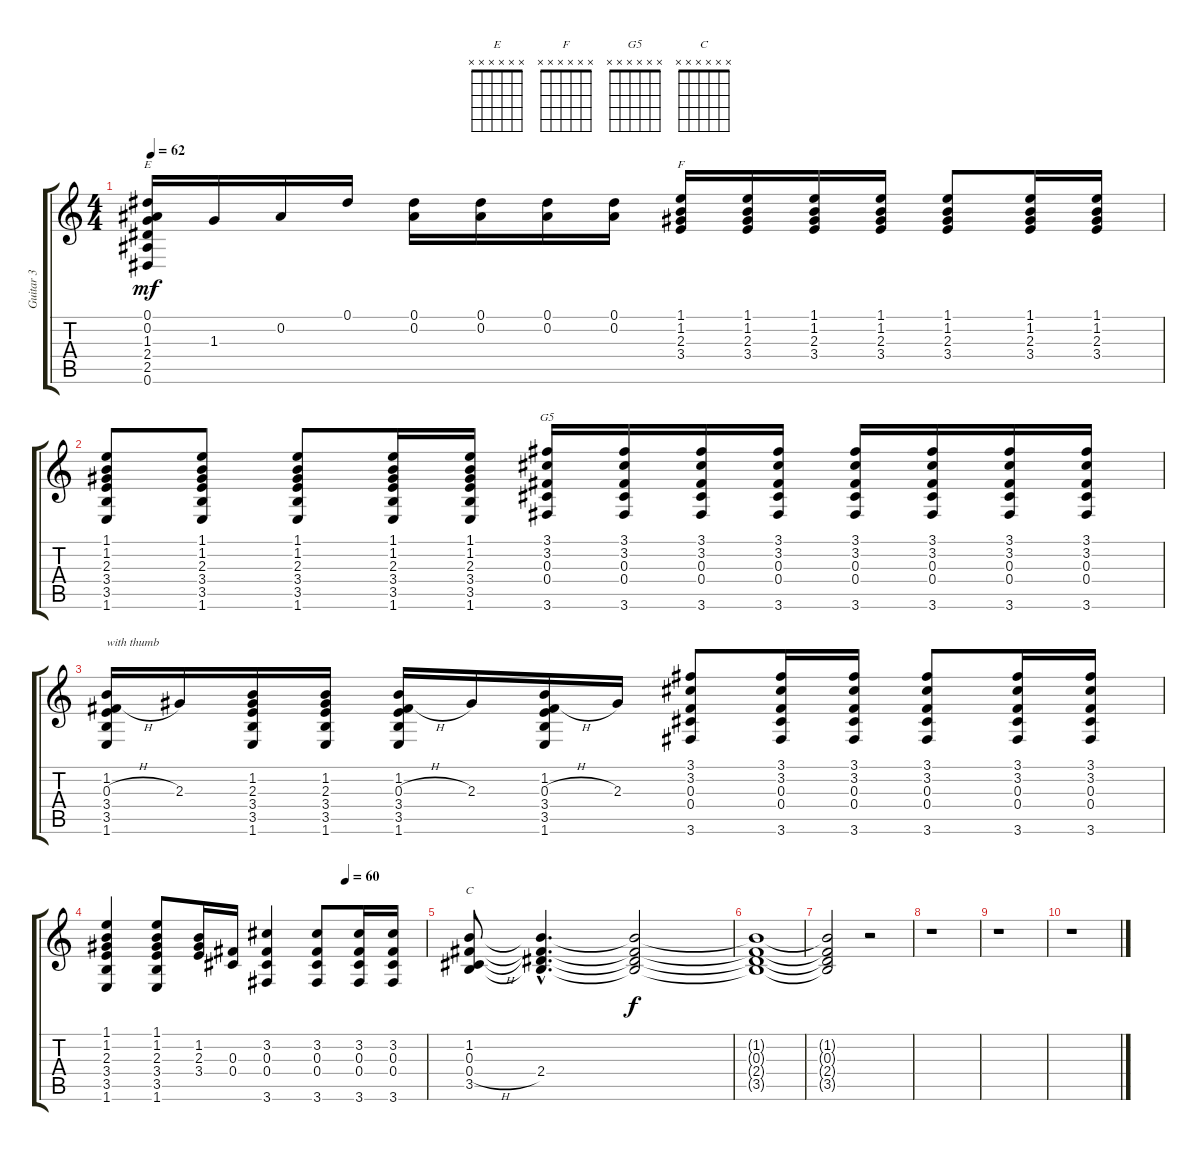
\track ("Guitar 3" "Guitar 3") {instrument electricguitarjazz}
\staff {score tabs}
\tuning (Eb4 Bb3 Gb3 Db3 Ab2 Eb2) {hide}
\chord ("E" x x x x x x) {firstfret 0}
\chord ("F" x x x x x x) {firstfret 0}
\chord ("G5" x x x x x x) {firstfret 0}
\chord ("C" x x x x x x) {firstfret 0}
\ts (4 4)
\tempo 62
\clef g2
\ks c
(0.1 0.2 1.3 2.4 2.5 0.6).16{ch "E" dy mf} 1.3.16 0.2.16 0.1.16 (0.1 0.2).16 (0.1 0.2).16 (0.1 0.2).16 (0.1 0.2).16 (1.1 1.2 2.3 3.4).16{ch "F"} (1.1 1.2 2.3 3.4).16 (1.1 1.2 2.3 3.4).16 (1.1 1.2 2.3 3.4).16 (1.1 1.2 2.3 3.4).8 (1.1 1.2 2.3 3.4).16 (1.1 1.2 2.3 3.4).16 |
(1.1 1.2 2.3 3.4 3.5 1.6).8 (1.1 1.2 2.3 3.4 3.5 1.6).8 (1.1 1.2 2.3 3.4 3.5 1.6).8 (1.1 1.2 2.3 3.4 3.5 1.6).16 (1.1 1.2 2.3 3.4 3.5 1.6).16 (3.1 3.2 0.3 0.4 3.6).16{ch "G5"} (3.1 3.2 0.3 0.4 3.6).16 (3.1 3.2 0.3 0.4 3.6).16 (3.1 3.2 0.3 0.4 3.6).16 (3.1 3.2 0.3 0.4 3.6).16 (3.1 3.2 0.3 0.4 3.6).16 (3.1 3.2 0.3 0.4 3.6).16 (3.1 3.2 0.3 0.4 3.6).16 |
(1.2 0.3{h} 3.4 3.5 1.6).16{txt "with thumb"} 2.3.16 (1.2 2.3 3.4 3.5 1.6).16 (1.2 2.3 3.4 3.5 1.6).16 (1.2 0.3{h} 3.4 3.5 1.6).16 2.3.16 (1.2 0.3{h} 3.4 3.5 1.6).16 2.3.16 (3.1 3.2 0.3 0.4 3.6).8 (3.1 3.2 0.3 0.4 3.6).16 (3.1 3.2 0.3 0.4 3.6).16 (3.1 3.2 0.3 0.4 3.6).8 (3.1 3.2 0.3 0.4 3.6).16 (3.1 3.2 0.3 0.4 3.6).16 |
\tempo (60 0.75)
(1.1 1.2 2.3 3.4 3.5 1.6).4 (1.1 1.2 2.3 3.4 3.5 1.6).8 (1.2 2.3 3.4).16 (0.3 0.4).16 (3.2 0.3 0.4 3.6).4 (3.2 0.3 0.4 3.6).8 (3.2 0.3 0.4 3.6).16 (3.2 0.3 0.4 3.6).16 |
(1.2 0.3 0.4{h} 3.5).8{ch "C"} (1.2{hac t} 0.3{hac t} 2.4{hac} 3.5{hac t}).4{d} (1.2{t} 0.3{t} 2.4{t} 3.5{t}).2{dy f} |
(1.2{t} 0.3{t} 2.4{t} 3.5{t}).1{volume 0} |
(1.2{t} 0.3{t} 2.4{t} 3.5{t}).2 r.2 |
r.1 |
r.1 |
r.1
